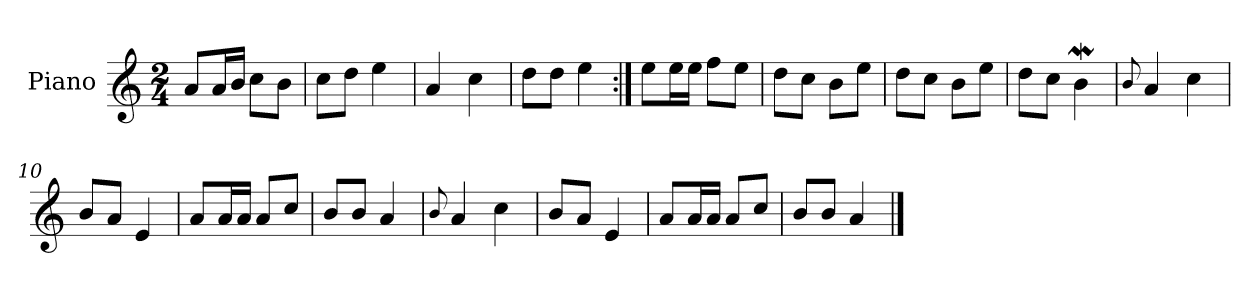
**kern
*part1
*staff1
*I"Piano
*I'Pno.
*clefG2
*k[]
*M2/4
=1
8a/L
16a/L
16b/JJ
8cc\L
8b\J
=2
8cc\L
8dd\J
4ee\
=3
4a/
4cc\
=4
8dd\L
8dd\J
4ee\
=5:|!
8ee\L
16ee\L
16ee\JJ
8ff\L
8ee\J
=6
8dd\L
8cc\J
8b\L
8ee\J
=7
8dd\L
8cc\J
8b\L
8ee\J
=8
8dd\L
8cc\J
4bW\
=9
8qqb/
4a/
4cc\
!!LO:LB:g=z
=10
8b/L
8a/J
4e/
=11
8a/L
16a/L
16a/JJ
8a/L
8cc/J
=12
8b/L
8b/J
4a/
=13
8qqb/
4a/
4cc\
=14
8b/L
8a/J
4e/
=15
8a/L
16a/L
16a/JJ
8a/L
8cc/J
=16
8b/L
8b/J
4a/
==
*-
